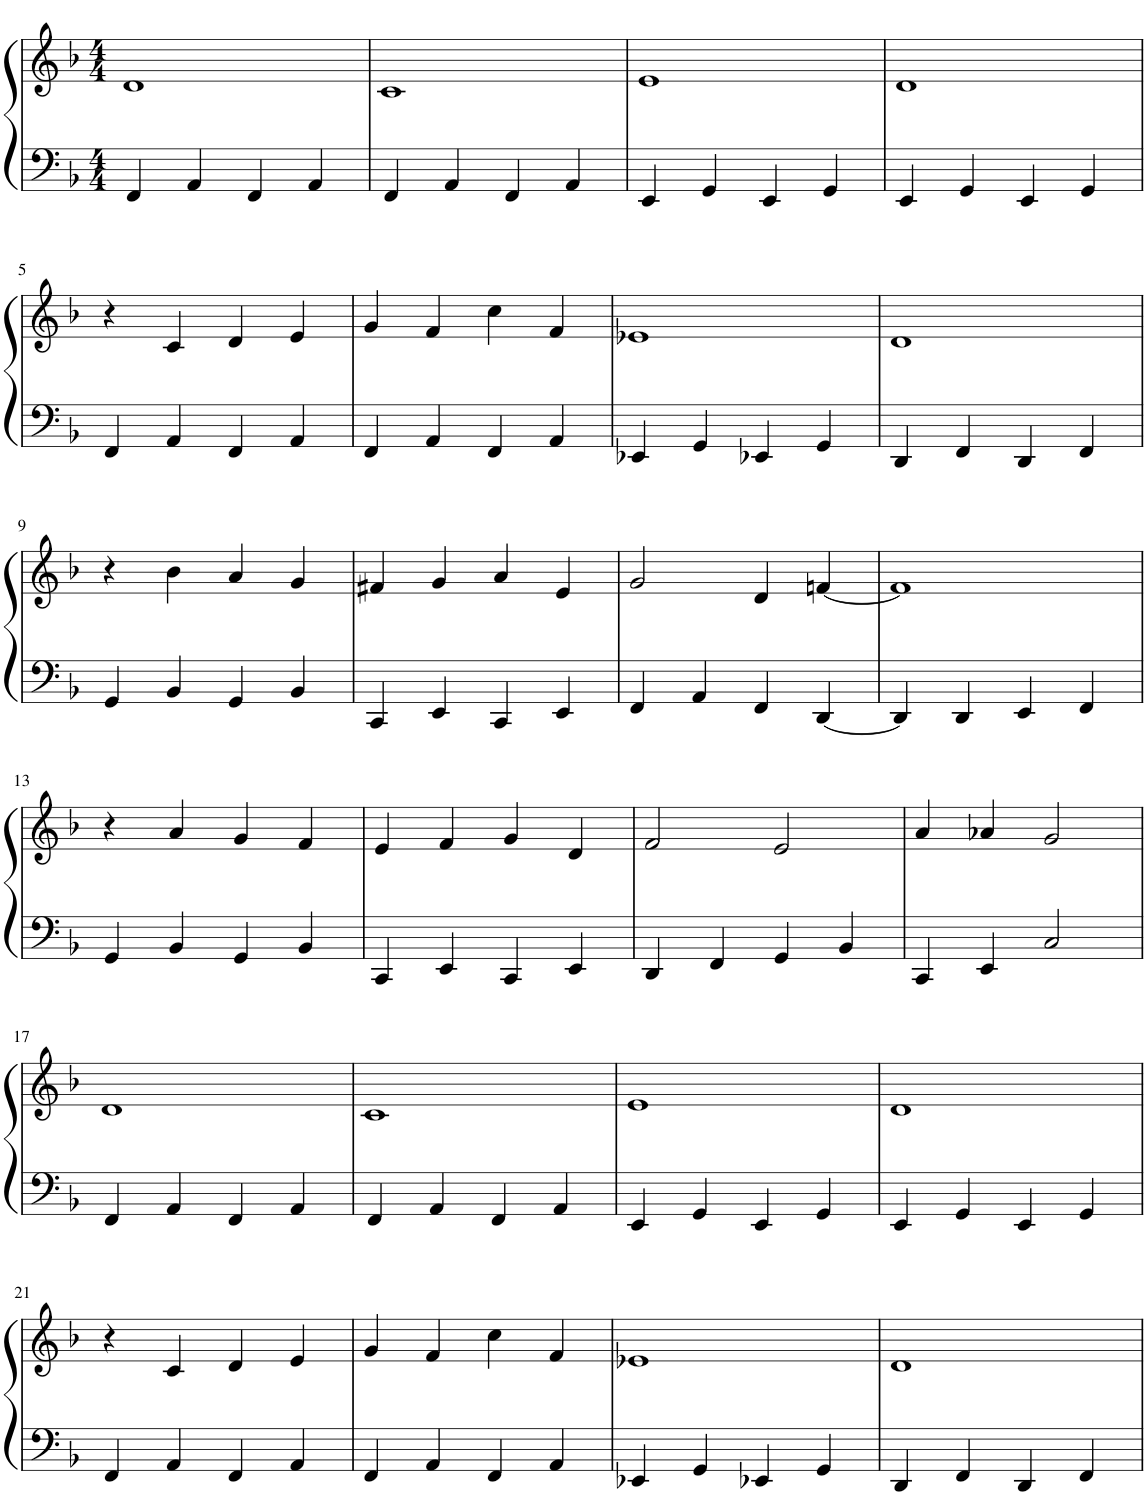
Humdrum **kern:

**kern	**kern
*part1	*part1
*staff2	*staff1
*I"Piano	*
*I'Pno.	*
*clefF4	*clefG2
*k[b-]	*k[b-]
*M4/4	*M4/4
=1	=1
4FF/	1d
4AA/	.
4FF/	.
4AA/	.
=2	=2
4FF/	1c
4AA/	.
4FF/	.
4AA/	.
=3	=3
4EE/	1e
4GG/	.
4EE/	.
4GG/	.
=4	=4
4EE/	1d
4GG/	.
4EE/	.
4GG/	.
!!LO:LB:g=z
=5	=5
4FF/	4r
4AA/	4c/
4FF/	4d/
4AA/	4e/
=6	=6
4FF/	4g/
4AA/	4f/
4FF/	4cc\
4AA/	4f/
=7	=7
4EE-X/	1e-X
4GG/	.
4EE-X/	.
4GG/	.
=8	=8
4DD/	1d
4FF/	.
4DD/	.
4FF/	.
!!LO:LB:g=z
=9	=9
4GG/	4r
4BB-/	4b-\
4GG/	4a/
4BB-/	4g/
=10	=10
4CC/	4f#X/
4EE/	4g/
4CC/	4a/
4EE/	4e/
=11	=11
4FF/	2g/
4AA/	.
4FF/	4d/
[4DD/	[4fn/
=12	=12
4DD/]	1f]
4DD/	.
4EE/	.
4FF/	.
!!LO:LB:g=z
=13	=13
4GG/	4r
4BB-/	4a/
4GG/	4g/
4BB-/	4f/
=14	=14
4CC/	4e/
4EE/	4f/
4CC/	4g/
4EE/	4d/
=15	=15
4DD/	2f/
4FF/	.
4GG/	2e/
4BB-/	.
=16	=16
4CC/	4a/
4EE/	4a-X/
2C/	2g/
!!LO:LB:g=z
=17	=17
4FF/	1d
4AA/	.
4FF/	.
4AA/	.
=18	=18
4FF/	1c
4AA/	.
4FF/	.
4AA/	.
=19	=19
4EE/	1e
4GG/	.
4EE/	.
4GG/	.
=20	=20
4EE/	1d
4GG/	.
4EE/	.
4GG/	.
!!LO:LB:g=z
=21	=21
4FF/	4r
4AA/	4c/
4FF/	4d/
4AA/	4e/
=22	=22
4FF/	4g/
4AA/	4f/
4FF/	4cc\
4AA/	4f/
=23	=23
4EE-X/	1e-X
4GG/	.
4EE-X/	.
4GG/	.
=24	=24
4DD/	1d
4FF/	.
4DD/	.
4FF/	.
=	=
*-	*-
